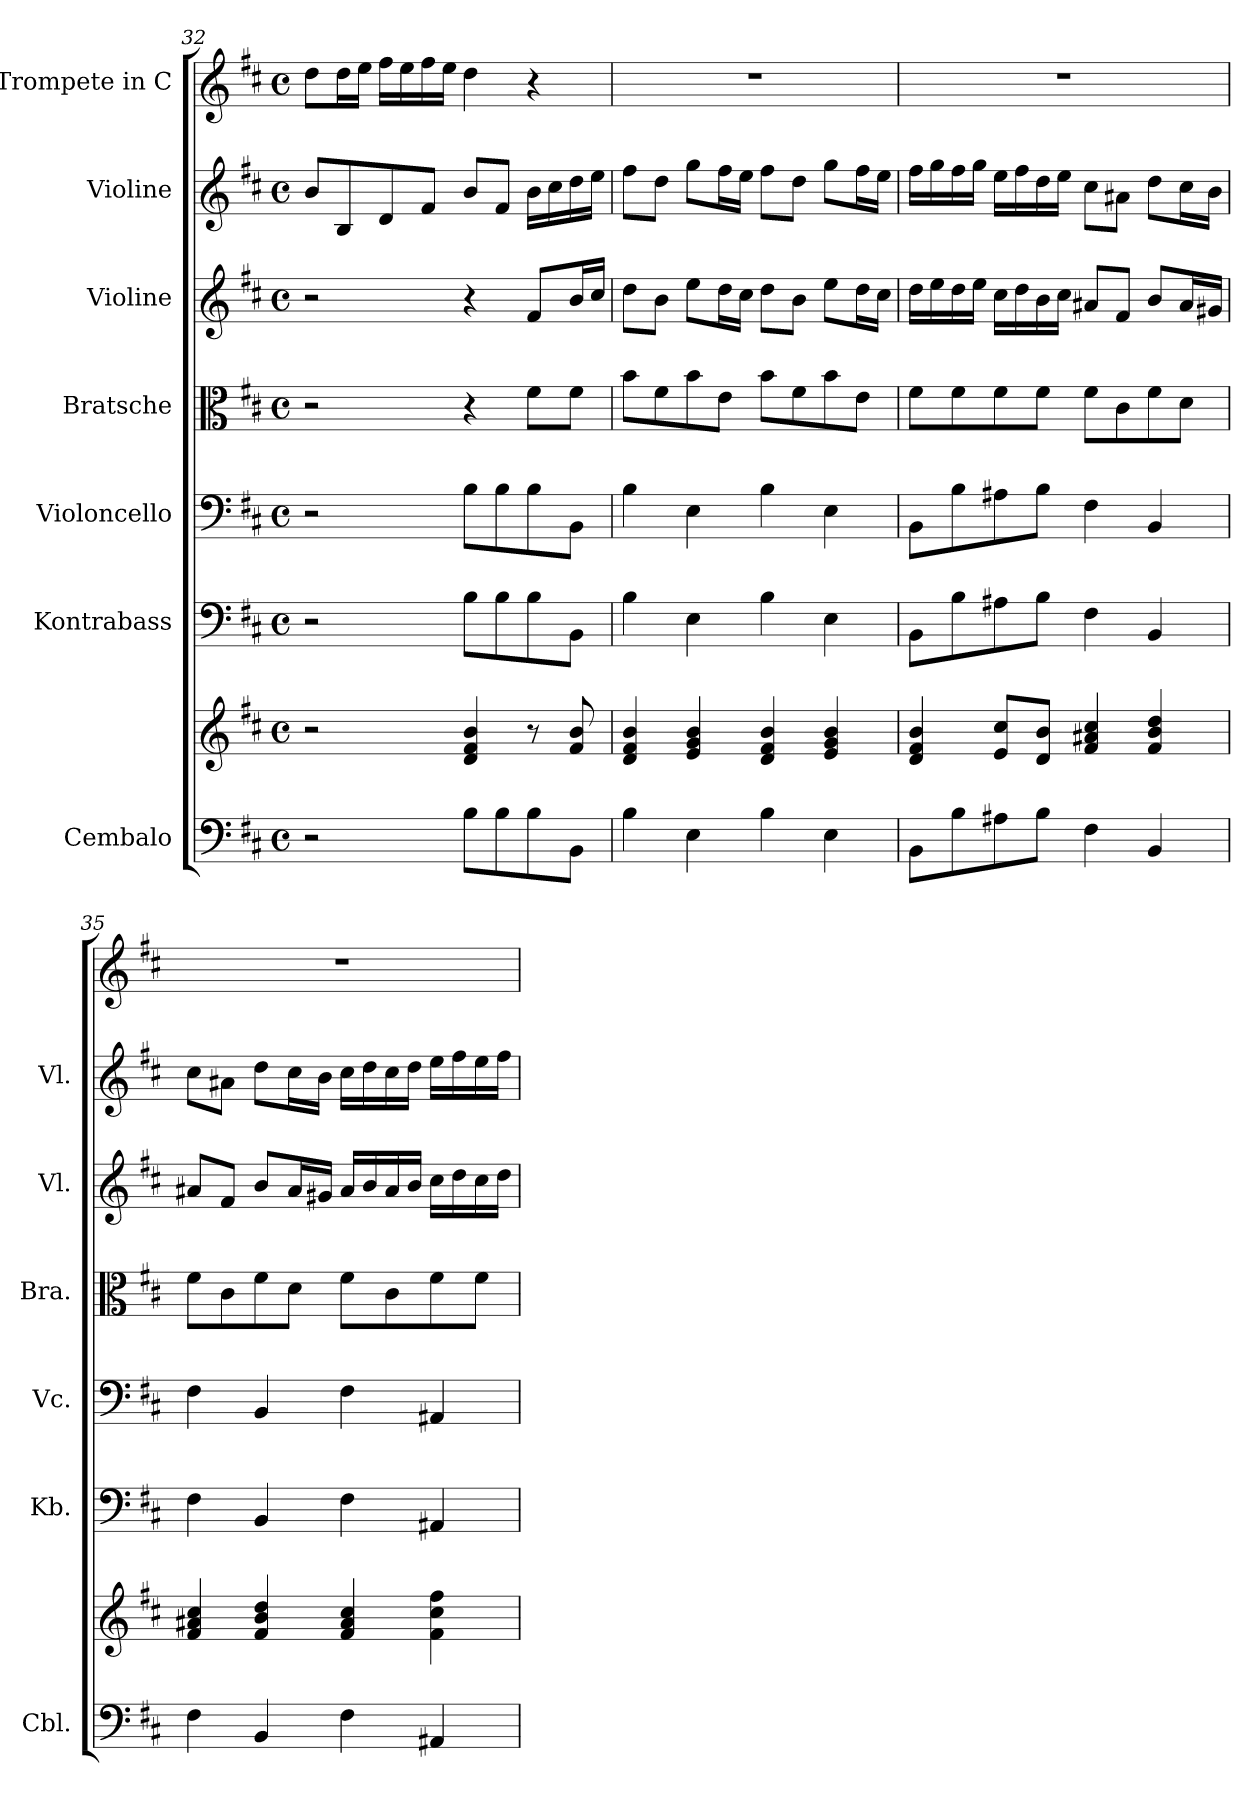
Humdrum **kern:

**kern	**kern	**kern	**kern	**kern	**kern	**kern	**kern
*part7	*part7	*part6	*part5	*part4	*part3	*part2	*part1
*staff8	*staff7	*staff6	*staff5	*staff4	*staff3	*staff2	*staff1
*I"Cembalo	*	*I"Kontrabass	*I"Violoncello	*I"Bratsche	*I"Violine	*I"Violine	*I"Trompete in C
*I'Cbl.	*	*I'Kb.	*I'Vc.	*I'Bra.	*I'Vl.	*I'Vl.	*
!!LO:PB:g=z
*clefF4	*clefG2	*clefF4	*clefF4	*clefC3	*clefG2	*clefG2	*clefG2
*	*	*ITrd7c12	*	*	*	*	*
*k[f#c#]	*k[f#c#]	*k[f#c#]	*k[f#c#]	*k[f#c#]	*k[f#c#]	*k[f#c#]	*k[f#c#]
*M4/4	*M4/4	*M4/4	*M4/4	*M4/4	*M4/4	*M4/4	*M4/4
*met(c)	*met(c)	*met(c)	*met(c)	*met(c)	*met(c)	*met(c)	*met(c)
=32	=32	=32	=32	=32	=32	=32	=32
2r	2r	2r	2r	2r	2r	8b/L	8dd\L
.	.	.	.	.	.	8B/	16dd\L
.	.	.	.	.	.	.	16ee\JJ
.	.	.	.	.	.	8d/	16ff#\LL
.	.	.	.	.	.	.	16ee\
.	.	.	.	.	.	8f#/J	16ff#\
.	.	.	.	.	.	.	16ee\JJ
8B\L	4d/ 4f#/ 4b/	8BB\L	8B\L	4r	4r	8b/L	4dd\
8B\	.	8BB\	8B\	.	.	8f#/J	.
8B\	8r	8BB\	8B\	8f#\L	8f#/L	16b\LL	4r
.	.	.	.	.	.	16cc#\	.
8BB\J	8f#/ 8b/	8BBB\J	8BB\J	8f#\J	16b/L	16dd\	.
.	.	.	.	.	16cc#/JJ	16ee\JJ	.
=33	=33	=33	=33	=33	=33	=33	=33
4B\	4d/ 4f#/ 4b/	4BB\	4B\	8b\L	8dd\L	8ff#\L	1r
.	.	.	.	8f#\	8b\J	8dd\J	.
4E\	4e/ 4g/ 4b/	4EE\	4E\	8b\	8ee\L	8gg\L	.
.	.	.	.	8e\J	16dd\L	16ff#\L	.
.	.	.	.	.	16cc#\JJ	16ee\JJ	.
4B\	4d/ 4f#/ 4b/	4BB\	4B\	8b\L	8dd\L	8ff#\L	.
.	.	.	.	8f#\	8b\J	8dd\J	.
4E\	4e/ 4g/ 4b/	4EE\	4E\	8b\	8ee\L	8gg\L	.
.	.	.	.	8e\J	16dd\L	16ff#\L	.
.	.	.	.	.	16cc#\JJ	16ee\JJ	.
=34	=34	=34	=34	=34	=34	=34	=34
8BB\L	4d/ 4f#/ 4b/	8BBB\L	8BB\L	8f#\L	16dd\LL	16ff#\LL	1r
.	.	.	.	.	16ee\	16gg\	.
8B\	.	8BB\	8B\	8f#\	16dd\	16ff#\	.
.	.	.	.	.	16ee\JJ	16gg\JJ	.
8A#X\	8e/ 8cc#/L	8AA#X\	8A#X\	8f#\	16cc#\LL	16ee\LL	.
.	.	.	.	.	16dd\	16ff#\	.
8B\J	8d/ 8b/J	8BB\J	8B\J	8f#\J	16b\	16dd\	.
.	.	.	.	.	16cc#\JJ	16ee\JJ	.
4F#\	4f#/ 4a#X/ 4cc#/	4FF#\	4F#\	8f#\L	8a#X/L	8cc#\L	.
.	.	.	.	8c#\	8f#/J	8a#X\J	.
4BB/	4f#/ 4b/ 4dd/	4BBB/	4BB/	8f#\	8b/L	8dd\L	.
.	.	.	.	8d\J	16a#/L	16cc#\L	.
.	.	.	.	.	16g#X/JJ	16b\JJ	.
=35	=35	=35	=35	=35	=35	=35	=35
4F#\	4f#/ 4a#X/ 4cc#/	4FF#\	4F#\	8f#\L	8a#X/L	8cc#\L	1r
.	.	.	.	8c#\	8f#/J	8a#X\J	.
4BB/	4f#/ 4b/ 4dd/	4BBB/	4BB/	8f#\	8b/L	8dd\L	.
.	.	.	.	8d\J	16a#/L	16cc#\L	.
.	.	.	.	.	16g#X/JJ	16b\JJ	.
4F#\	4f#/ 4a#/ 4cc#/	4FF#\	4F#\	8f#\L	16a#/LL	16cc#\LL	.
.	.	.	.	.	16b/	16dd\	.
.	.	.	.	8c#\	16a#/	16cc#\	.
.	.	.	.	.	16b/JJ	16dd\JJ	.
4AA#X/	4f#\ 4cc#\ 4ff#\	4AAA#X/	4AA#X/	8f#\	16cc#\LL	16ee\LL	.
.	.	.	.	.	16dd\	16ff#\	.
.	.	.	.	8f#\J	16cc#\	16ee\	.
.	.	.	.	.	16dd\JJ	16ff#\JJ	.
=	=	=	=	=	=	=	=
*-	*-	*-	*-	*-	*-	*-	*-
